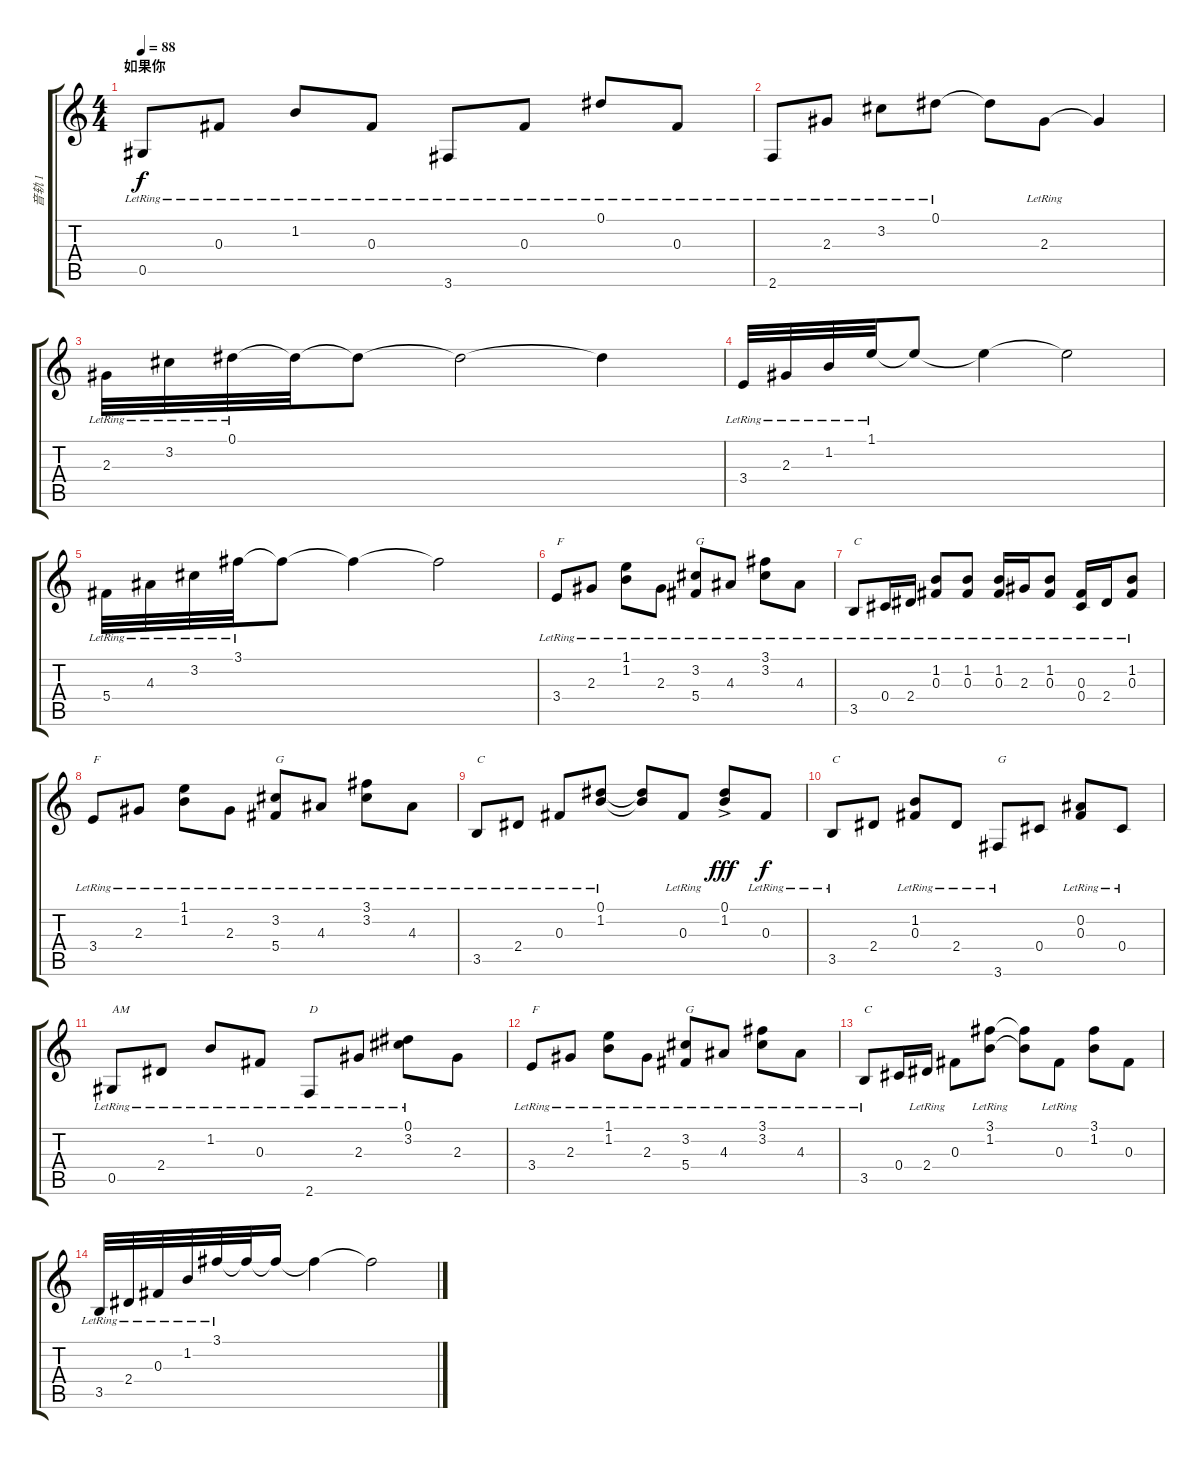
\track ("音轨 1" "音轨 1") {instrument acousticguitarnylon}
\staff {score tabs}
\tuning (Eb4 Bb3 Gb3 Db3 Ab2 Eb2) {hide}
\ts (4 4)
\section ("" "如果你")
\tempo 88
\clef g2
\ks c
0.5{lr}.8{dy f} 0.3{lr}.8 1.2{lr}.8 0.3{lr}.8 3.6{lr}.8 0.3{lr}.8 0.1{lr}.8 0.3{lr}.8 |
2.6{lr}.8 2.3{lr}.8 3.2{lr}.8 0.1{lr}.8 0.1{t}.8 2.3{lr}.8 2.3{t}.4 |
2.3{lr}.32 3.2{lr}.32 0.1{lr}.32 0.1{t}.32 0.1{t}.8 0.1{t}.2 0.1{t}.4 |
3.4{lr}.32 2.3{lr}.32 1.2{lr}.32 1.1{lr}.32 1.1{t}.8 1.1{t}.4 1.1{t}.2 |
5.4{lr}.32 4.3{lr}.32 3.2{lr}.32 3.1{lr}.32 3.1{t}.8 3.1{t}.4 3.1{t}.2 |
3.4{lr}.8{txt "F"} 2.3{lr}.8 (1.1{lr} 1.2{lr}).8 2.3{lr}.8 (3.2{lr} 5.4{lr}).8{txt "G"} 4.3{lr}.8 (3.1{lr} 3.2{lr}).8 4.3{lr}.8 |
3.5{lr}.8{txt "C"} 0.4{lr}.16 2.4{lr}.16 (1.2{lr} 0.3{lr}).8 (1.2{lr} 0.3{lr}).8 (1.2{lr} 0.3{lr}).16 2.3{lr}.16 (1.2{lr} 0.3{lr}).8 (0.3{lr} 0.4{lr}).16 2.4{lr}.16 (1.2{lr} 0.3{lr}).8 |
3.4{lr}.8{txt "F"} 2.3{lr}.8 (1.1{lr} 1.2{lr}).8 2.3{lr}.8 (3.2{lr} 5.4{lr}).8{txt "G"} 4.3{lr}.8 (3.1{lr} 3.2{lr}).8 4.3{lr}.8 |
3.5{lr}.8{txt "C"} 2.4{lr}.8 0.3{lr}.8 (0.1{lr} 1.2{lr}).8 (0.1{t} 1.2{t}).8 0.3{lr}.8 (0.1{ac} 1.2{ac}).8{dy fff} 0.3{lr}.8{dy f} |
3.5{lr}.8{txt "C"} 2.4.8 (1.2{lr} 0.3{lr}).8 2.4{lr}.8 3.6{lr}.8{txt "G"} 0.4.8 (0.2{lr} 0.3{lr}).8 0.4{lr}.8 |
0.5{lr}.8{txt "AM"} 2.4{lr}.8 1.2{lr}.8 0.3{lr}.8 2.6{lr}.8{txt "D"} 2.3{lr}.8 (0.1 3.2{lr}).8 2.3.8 |
3.4{lr}.8{txt "F"} 2.3{lr}.8 (1.1{lr} 1.2{lr}).8 2.3{lr}.8 (3.2{lr} 5.4{lr}).8{txt "G"} 4.3{lr}.8 (3.1{lr} 3.2{lr}).8 4.3{lr}.8 |
3.5{lr}.8{txt "C"} 0.4.16 2.4{lr}.16 0.3.8 (3.1{lr} 1.2{lr}).8 (3.1{t} 1.2{t}).8 0.3{lr}.8 (3.1 1.2).8 0.3.8 |
3.5{lr}.32{txt ""} 2.4{lr}.32 0.3{lr}.32 1.2{lr}.32 3.1{lr}.32 3.1{t}.32 3.1{t}.16 3.1{t}.4 3.1{t}.2
